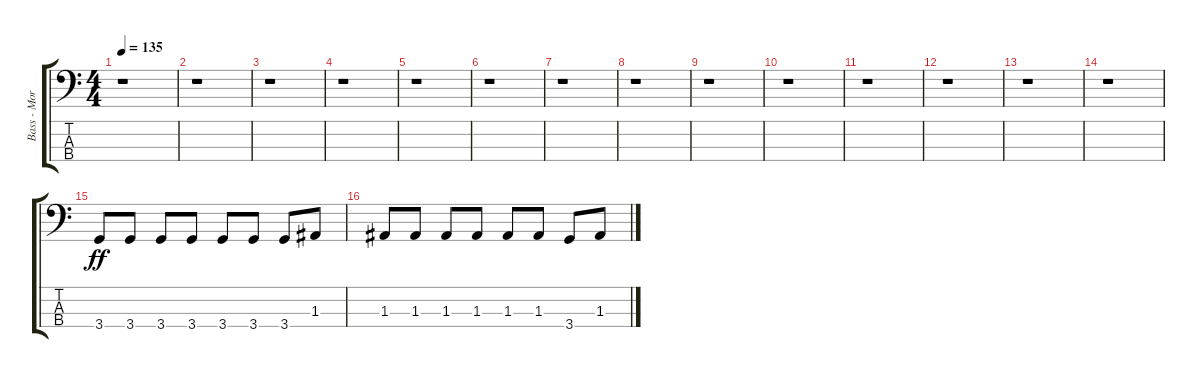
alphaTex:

\track ("Bass - Morgan Henderson" "Bass - Mor") {instrument electricbassfinger}
\staff {score tabs}
\tuning (G2 D2 A1 E1) {hide}
\ts (4 4)
\tempo 135
\clef f4
\ks c
r.1{dy ff instrument electricbassfinger} |
r.1 |
r.1 |
r.1 |
r.1 |
r.1 |
r.1 |
r.1 |
r.1 |
r.1 |
r.1 |
r.1 |
r.1 |
r.1 |
3.4.8 3.4.8 3.4.8 3.4.8 3.4.8 3.4.8 3.4.8 1.3.8 |
1.3.8 1.3.8 1.3.8 1.3.8 1.3.8 1.3.8 3.4.8 1.3.8
